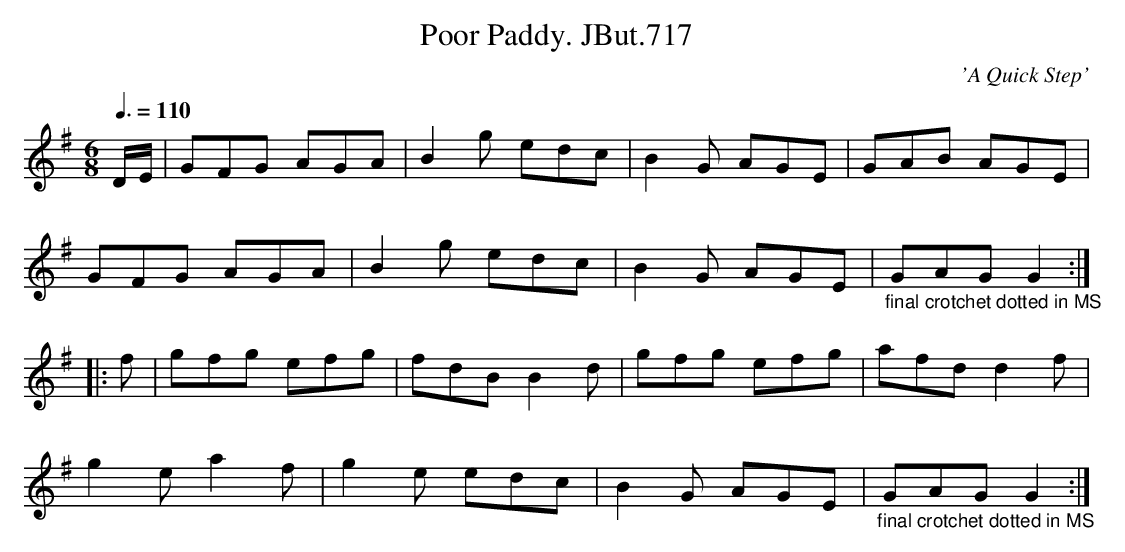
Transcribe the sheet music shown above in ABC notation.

X:1
T:Poor Paddy. JBut.717
C:'A Quick Step'
M:6/8
L:1/8
Q:3/8=110
K:G
D/E/|GFG AGA|B2g edc|B2G AGE|GAB AGE|
GFG AGA|B2g edc|B2G AGE|"_final crotchet dotted in MS"GAG G2:|
|:f|gfg efg|fdB B2d|gfg efg|afd d2f|
g2e a2f|g2e edc|B2G AGE|"_final crotchet dotted in MS"GAG G2:|
